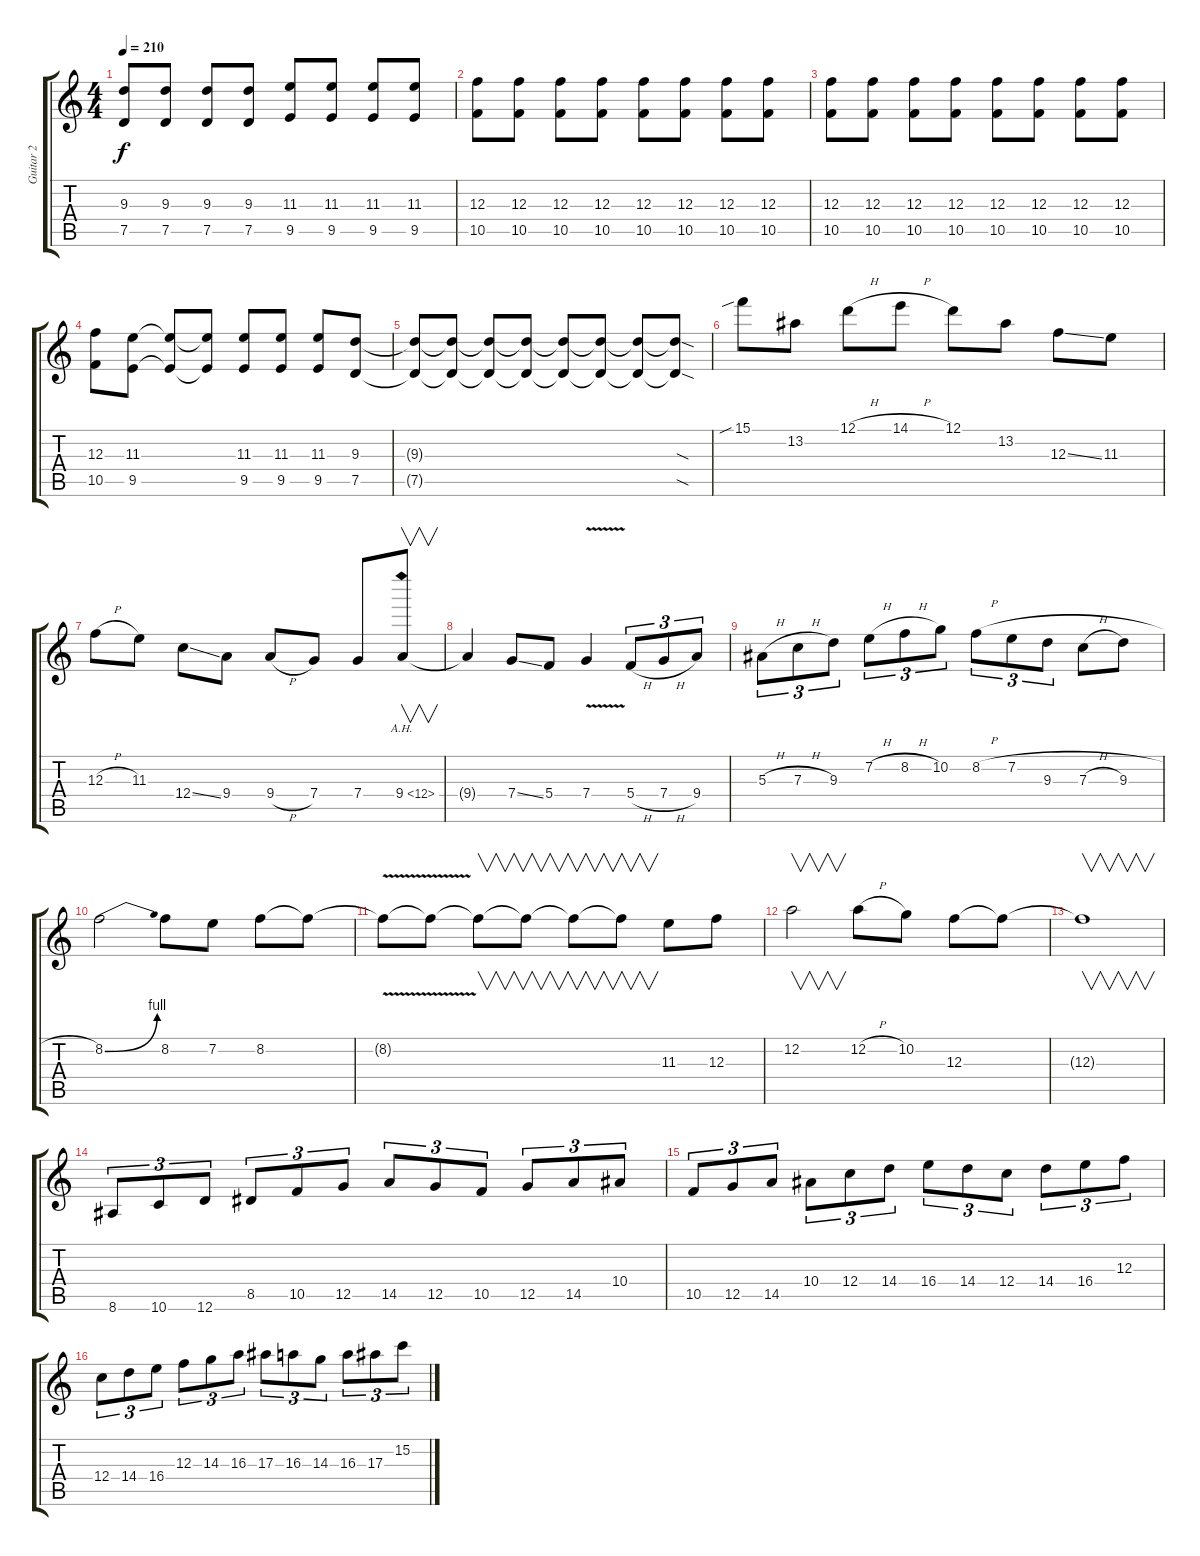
\track ("Guitar 2" "Guitar 2") {instrument distortionguitar}
\staff {score tabs}
\tuning (D4 A3 F3 C3 G2 D2) {hide}
\ts (4 4)
\tempo 210
\clef g2
\ks c
(9.3 7.5).8{dy f} (9.3 7.5).8 (9.3 7.5).8 (9.3 7.5).8 (11.3 9.5).8 (11.3 9.5).8 (11.3 9.5).8 (11.3 9.5).8 |
(12.3 10.5).8 (12.3 10.5).8 (12.3 10.5).8 (12.3 10.5).8 (12.3 10.5).8 (12.3 10.5).8 (12.3 10.5).8 (12.3 10.5).8 |
(12.3 10.5).8 (12.3 10.5).8 (12.3 10.5).8 (12.3 10.5).8 (12.3 10.5).8 (12.3 10.5).8 (12.3 10.5).8 (12.3 10.5).8 |
(12.3 10.5).8 (11.3 9.5).8 (11.3{t} 9.5{t}).8 (11.3{t} 9.5{t}).8 (11.3 9.5).8 (11.3 9.5).8 (11.3 9.5).8 (9.3 7.5).8 |
(9.3{t} 7.5{t}).8 (9.3{t} 7.5{t}).8 (9.3{t} 7.5{t}).8 (9.3{t} 7.5{t}).8 (9.3{t} 7.5{t}).8 (9.3{t} 7.5{t}).8 (9.3{t} 7.5{t}).8 (9.3{sod t} 7.5{sod t}).8 |
15.1{sib}.8 13.2.8 12.1{h}.8 14.1{h}.8 12.1.8 13.2.8 12.3{ss}.8 11.3.8 |
12.3{h}.8 11.3.8 12.4{ss}.8 9.4.8 9.4{h}.8 7.4.8 7.4.8 9.4{ah 3}.8{v} |
9.4{t}.4 7.4{ss}.8 5.4.8 7.4{v}.4 5.4{h}.8{tu (3 2)} 7.4{h}.8{tu (3 2)} 9.4.8{tu (3 2)} |
5.3{h}.8{tu (3 2)} 7.3{h}.8{tu (3 2)} 9.3.8{tu (3 2)} 7.2{h}.8{tu (3 2)} 8.2{h}.8{tu (3 2)} 10.2.8{tu (3 2)} 8.2{h}.8{tu (3 2)} 7.2{h}.8{tu (3 2)} 9.3.8{tu (3 2)} 7.3{h}.8 9.3.8 |
8.2{be (bend 0 0 60 4)}.2 8.2.8 7.2.8 8.2.8 8.2{t}.8 |
8.2{v t}.8 8.2{t}.8 8.2{t}.8{v} 8.2{t}.8{v} 8.2{t}.8{v} 8.2{t}.8{v} 11.3.8 12.3.8 |
12.2.2{v} 12.2{h}.8 10.2.8 12.3.8 12.3{t}.8 |
12.3{t}.1{v} |
8.6.8{tu (3 2)} 10.6.8{tu (3 2)} 12.6.8{tu (3 2)} 8.5.8{tu (3 2)} 10.5.8{tu (3 2)} 12.5.8{tu (3 2)} 14.5.8{tu (3 2)} 12.5.8{tu (3 2)} 10.5.8{tu (3 2)} 12.5.8{tu (3 2)} 14.5.8{tu (3 2)} 10.4.8{tu (3 2)} |
10.5.8{tu (3 2)} 12.5.8{tu (3 2)} 14.5.8{tu (3 2)} 10.4.8{tu (3 2)} 12.4.8{tu (3 2)} 14.4.8{tu (3 2)} 16.4.8{tu (3 2)} 14.4.8{tu (3 2)} 12.4.8{tu (3 2)} 14.4.8{tu (3 2)} 16.4.8{tu (3 2)} 12.3.8{tu (3 2)} |
12.4.8{tu (3 2)} 14.4.8{tu (3 2)} 16.4.8{tu (3 2)} 12.3.8{tu (3 2)} 14.3.8{tu (3 2)} 16.3.8{tu (3 2)} 17.3.8{tu (3 2)} 16.3.8{tu (3 2)} 14.3.8{tu (3 2)} 16.3.8{tu (3 2)} 17.3.8{tu (3 2)} 15.2.8{tu (3 2)}
